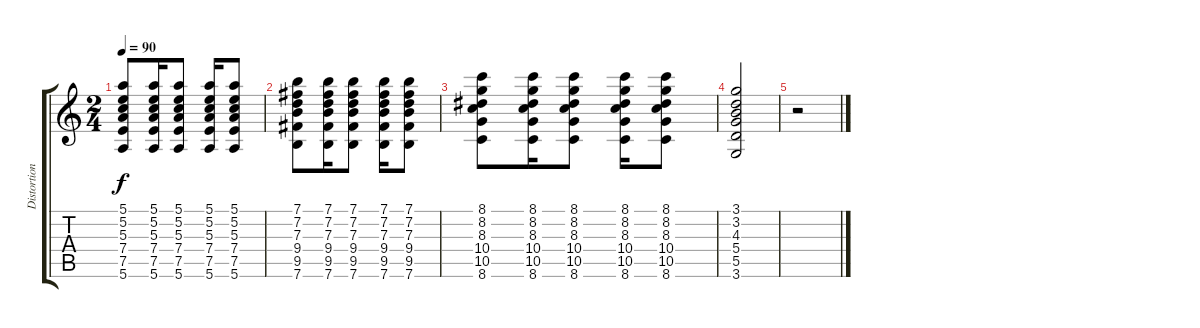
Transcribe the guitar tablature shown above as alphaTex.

\track ("Distortion " "Distortion") {instrument distortionguitar}
\staff {score tabs}
\tuning (E4 B3 G3 D3 A2 E2) {hide}
\ts (2 4)
\tempo 90
\clef g2
\ks c
(5.1 5.2 5.3 7.4 7.5 5.6).8{dy f} (5.1 5.2 5.3 7.4 7.5 5.6).16 (5.1 5.2 5.3 7.4 7.5 5.6).8 (5.1 5.2 5.3 7.4 7.5 5.6).16 (5.1 5.2 5.3 7.4 7.5 5.6).8 |
(7.1 7.2 7.3 9.4 9.5 7.6).8 (7.1 7.2 7.3 9.4 9.5 7.6).16 (7.1 7.2 7.3 9.4 9.5 7.6).8 (7.1 7.2 7.3 9.4 9.5 7.6).16 (7.1 7.2 7.3 9.4 9.5 7.6).8 |
(8.1 8.2 8.3 10.4 10.5 8.6).8 (8.1 8.2 8.3 10.4 10.5 8.6).16 (8.1 8.2 8.3 10.4 10.5 8.6).8 (8.1 8.2 8.3 10.4 10.5 8.6).16 (8.1 8.2 8.3 10.4 10.5 8.6).8 |
(3.1 3.2 4.3 5.4 5.5 3.6).2 |
r.2
